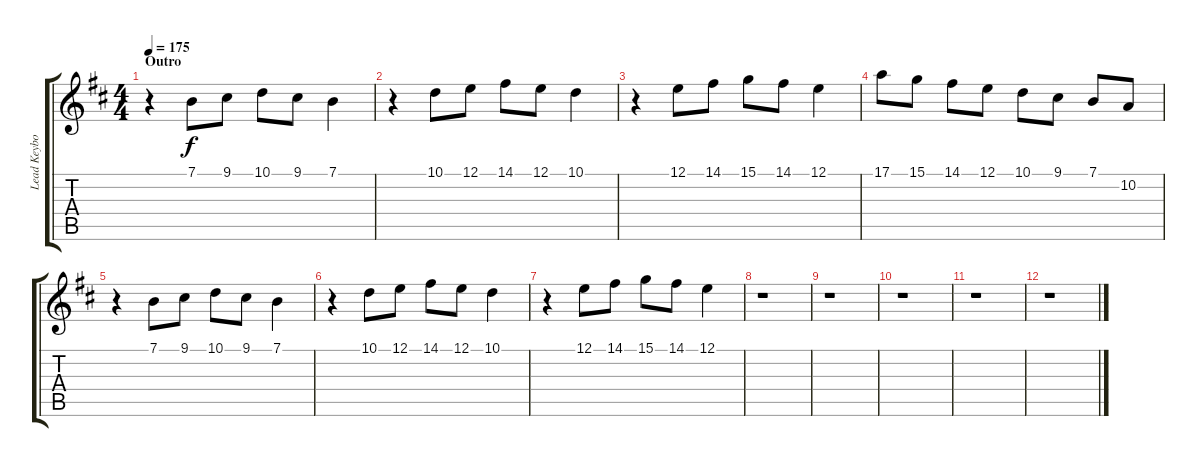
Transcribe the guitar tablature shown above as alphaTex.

\track ("Lead Keyboard: Manuel Schallinger" "Lead Keybo") {instrument fx4atmosphere}
\staff {score tabs}
\tuning (E4 B3 G3 D3 A2 E2) {hide}
\ts (4 4)
\section ("" "Outro")
\tempo 175
\clef g2
\ks d
r.4{dy f} 7.1.8 9.1.8 10.1.8 9.1.8 7.1.4 |
r.4 10.1.8 12.1.8 14.1.8 12.1.8 10.1.4 |
r.4 12.1.8 14.1.8 15.1.8 14.1.8 12.1.4 |
17.1.8 15.1.8 14.1.8 12.1.8 10.1.8 9.1.8 7.1.8 10.2.8 |
r.4 7.1.8 9.1.8 10.1.8 9.1.8 7.1.4 |
r.4 10.1.8 12.1.8 14.1.8 12.1.8 10.1.4 |
r.4 12.1.8 14.1.8 15.1.8 14.1.8 12.1.4 |
r.1 |
r.1 |
r.1 |
r.1 |
r.1
